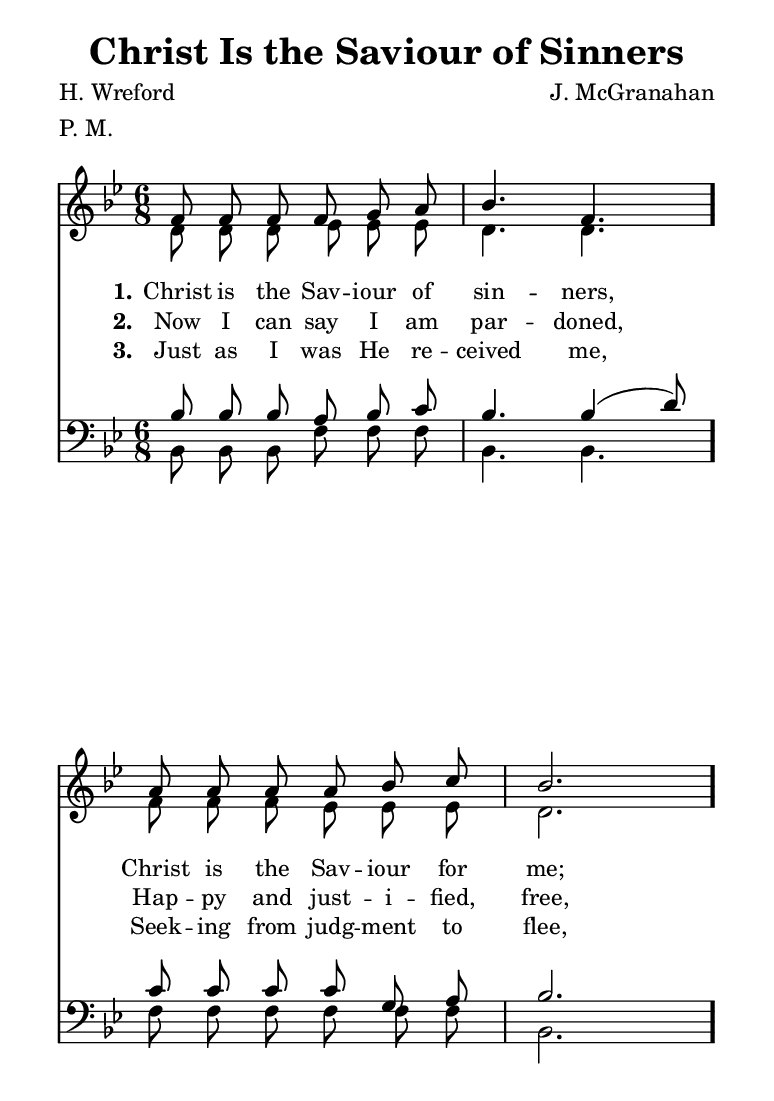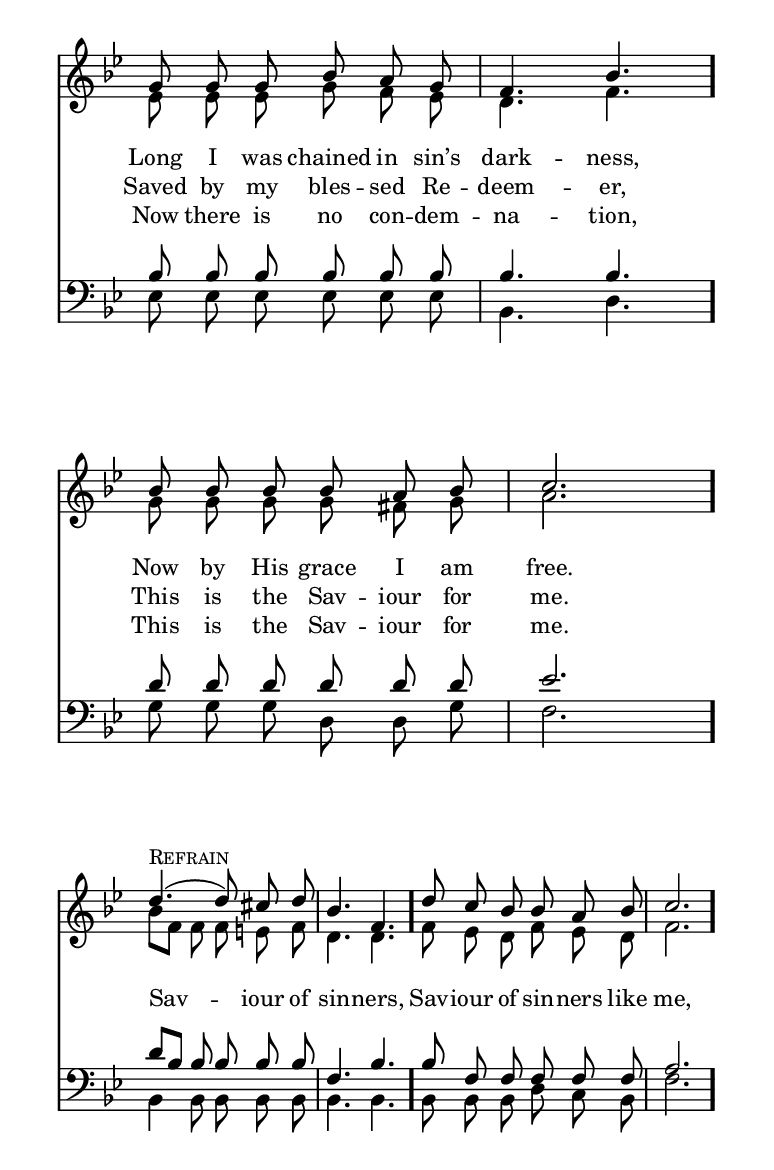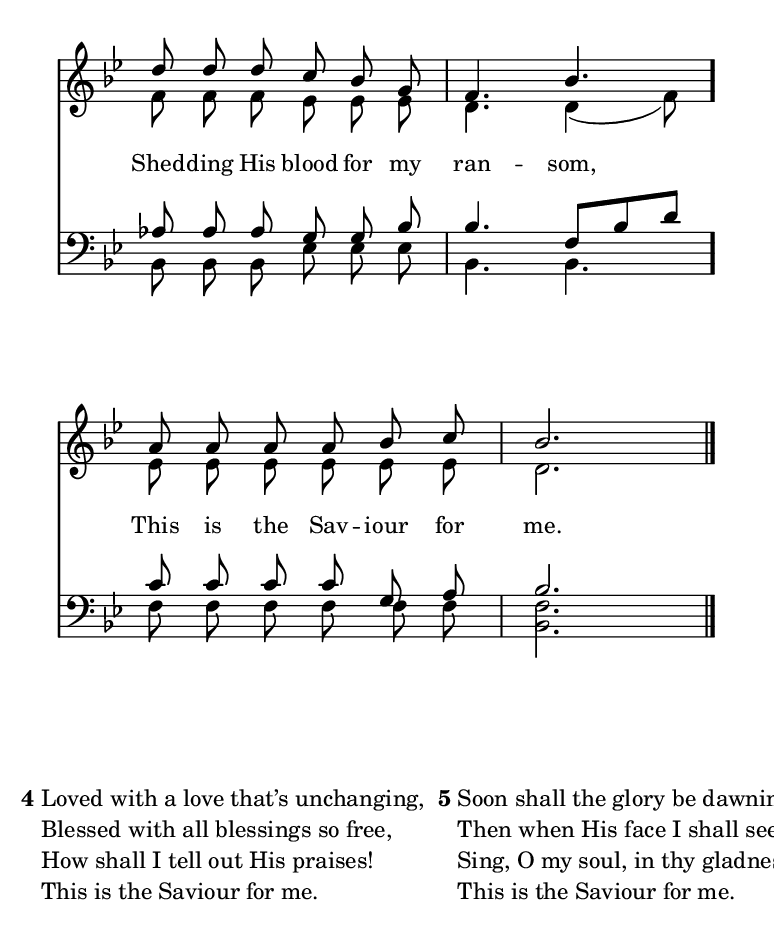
\include "common/global.ily"
\paper {
  \include "common/paper.ily"
  %ragged-bottom = ##t
  %ragged-last-bottom = ##t
  %systems-per-page = ##f
  %page-count = ##f
}

\header{
  hymnnumber = "68"
  title = "Christ Is the Saviour of Sinners"
  tunename = "Showers of Blessing"
  meter = "P. M."
  poet = "H. Wreford"
  composer = "J. McGranahan"
  %copyright = ""
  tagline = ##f
}

% for fermata in MIDI
ta = { \tempo 4=70 }
tb = { \tempo 4=35 }

patternAA = { c8 c8 c8 c8 c8 c8 | c4. c4. }
patternAB = { c8 c8 c8 c8 c8 c8 | c4. c4( c8) }
patternAC = { c8 c8 c8 c8 c8 c8 | c4. c8[ c8 c8] }

patternBA = { c8 c8 c8 c8 c8 c8 | c2. }

patternCA = { c4.( c8) c8 c8 | c4. c4. }
patternCB = { c8[ c8] c8 c8 c8 c8 | c4. c4. }
patternCC = { c4 c8 c8 c8 c8 | c4. c4. }

global = {
  \include "common/overrides.ily"
  \override Staff.TimeSignature.style = #'()
  \time 6/8
  \override Score.MetronomeMark.transparent = ##t % hide all fermata changes too
  \ta
  \key bes \major
  %\partial 4
  \autoBeamOff
}

notesSoprano = {
\global
\relative c' {

  \changePitch \patternAA { f f f f g a | bes f }
  \changePitch \patternBA { a a a a bes c | bes }
  \changePitch \patternAA { g g g bes a g | f bes }
  \changePitch \patternBA { bes bes bes bes a bes | c }

  << s^\markup { \small \caps "Refrain" }
  \changePitch \patternCA { d d cis d | bes f } >>
  \changePitch \patternBA { d' c bes bes a bes | c }
  \changePitch \patternAA { d d d c bes g | f bes }
  \changePitch \patternBA { a a a a bes c | bes }

  \bar "|."

}
}

notesAlto = {
\global
\relative e' {

  \changePitch \patternAA { d d d ees ees ees | d d }
  \changePitch \patternBA { f f f ees ees ees | d }
  \changePitch \patternAA { ees ees ees g f ees | d f }
  \changePitch \patternBA { g g g g fis g | a }

  \changePitch \patternCB { bes f f | f e! f | d d }
  \changePitch \patternBA { f ees d f ees d | f }
  \changePitch \patternAB { f f f ees ees ees | d d f }
  \changePitch \patternBA { ees ees ees ees ees ees | d }

}
}

notesTenor = {
\global
\relative a {

  \changePitch \patternAB { bes bes bes a bes c | bes bes d }
  \changePitch \patternBA { c c c c g a | bes }
  \changePitch \patternAA { bes bes bes bes bes bes | bes bes }
  \changePitch \patternBA { d d d d d d | ees }

  \changePitch \patternCB { d bes bes bes bes bes | f bes  }
  \changePitch \patternBA { bes f f f f f | a }
  \changePitch \patternAC { aes aes aes g g bes | bes f bes d }
  \changePitch \patternBA { c c c c g a | bes }

}
}

notesBass = {
\global
\relative f, {

  \changePitch \patternAA { bes bes bes f' f f | bes, bes }
  \changePitch \patternBA { f' f f f f f | bes, }
  \changePitch \patternAA { ees ees ees ees ees ees | bes d }
  \changePitch \patternBA { g g g d d g | f }

  \changePitch \patternCC { bes, bes bes bes bes | bes bes }
  \changePitch \patternBA { bes bes bes d c bes | f' }
  \changePitch \patternAA { bes, bes bes ees ees ees | bes bes }
  \changePitch \patternBA { f' f f f f f | < f bes, > }

}
}

Refrain = \lyricmode {

Sav -- iour of sin -- ners, \bar "."
Sav -- iour of sin -- ners like me, \bar "." \break
Shed -- ding His blood for my ran -- som, \bar "."
This is the Sav -- iour for me. \bar "." \break

}

wordsA = \lyricmode {
\set stanza = "1."

Christ is the Sav -- iour of sin -- ners, \bar "."
Christ is the Sav -- iour for me; \bar "." \break
Long I was chained in sin’s dark -- ness, \bar "."
Now by His grace I am free. \bar "." \break

}

wordsB = \lyricmode {
\set stanza = "2."

Now I can say I am par -- doned,
Hap -- py and just -- i -- fied, free,
Saved by my bles -- sed Re -- deem -- er,
This is the Sav -- iour for me.

\Refrain

}

wordsC = \lyricmode {
\set stanza = "3."

Just as I was He re -- ceived me,
Seek -- ing from judg -- ment to flee,
Now there is no con -- dem -- na -- tion,
This is the Sav -- iour for me.

}

wordsD = \markuplist {

\line { Loved with a love that’s unchanging, }
\line { Blessed with all blessings so free, }
\line { How shall I tell out His praises! }
\line { This is the Saviour for me. }

}

wordsE = \markuplist {

\line { Soon shall the glory be dawning, }
\line { Then when His face I shall see, }
\line { Sing, O my soul, in thy gladness, }
\line { This is the Saviour for me. }

}

\score {
  \context ChoirStaff <<
    \context Staff = upper <<
      \set ChoirStaff.systemStartDelimiter = #'SystemStartBar
      \context Voice  = sopranos { \voiceOne << \notesSoprano >> }
      \context Voice  = altos { \voiceTwo << \notesAlto >> }
      \context Lyrics = one   \lyricsto sopranos \wordsA
      \context Lyrics = two   \lyricsto sopranos \wordsB
      \context Lyrics = three \lyricsto sopranos \wordsC
    >>
    \context Staff = men <<
      \clef bass
      \context Voice  = tenors { \voiceOne << \notesTenor >> }
      \context Voice  = basses { \voiceTwo << \notesBass >> }
    >>
  >>
  \layout {
    \include "common/layout.ily"
  }
  \midi{
    \include "common/midi.ily"
  }
}

\noPageBreak

\markup { \fill-line { %\column {
  \hspace #0.1
  \line{ \bold 4 \column { \wordsD } } %\combine \null \vspace #0.4
  \hspace #0.1
  \line{ \bold 5 \column { \wordsE } } %\combine \null \vspace #0.4
  \hspace #0.1
} } %}

\pageBreak

\version "2.18.0"  % necessary for upgrading to future LilyPond versions.

% vi:set et ts=2 sw=2 ai nocindent syntax=lilypond
